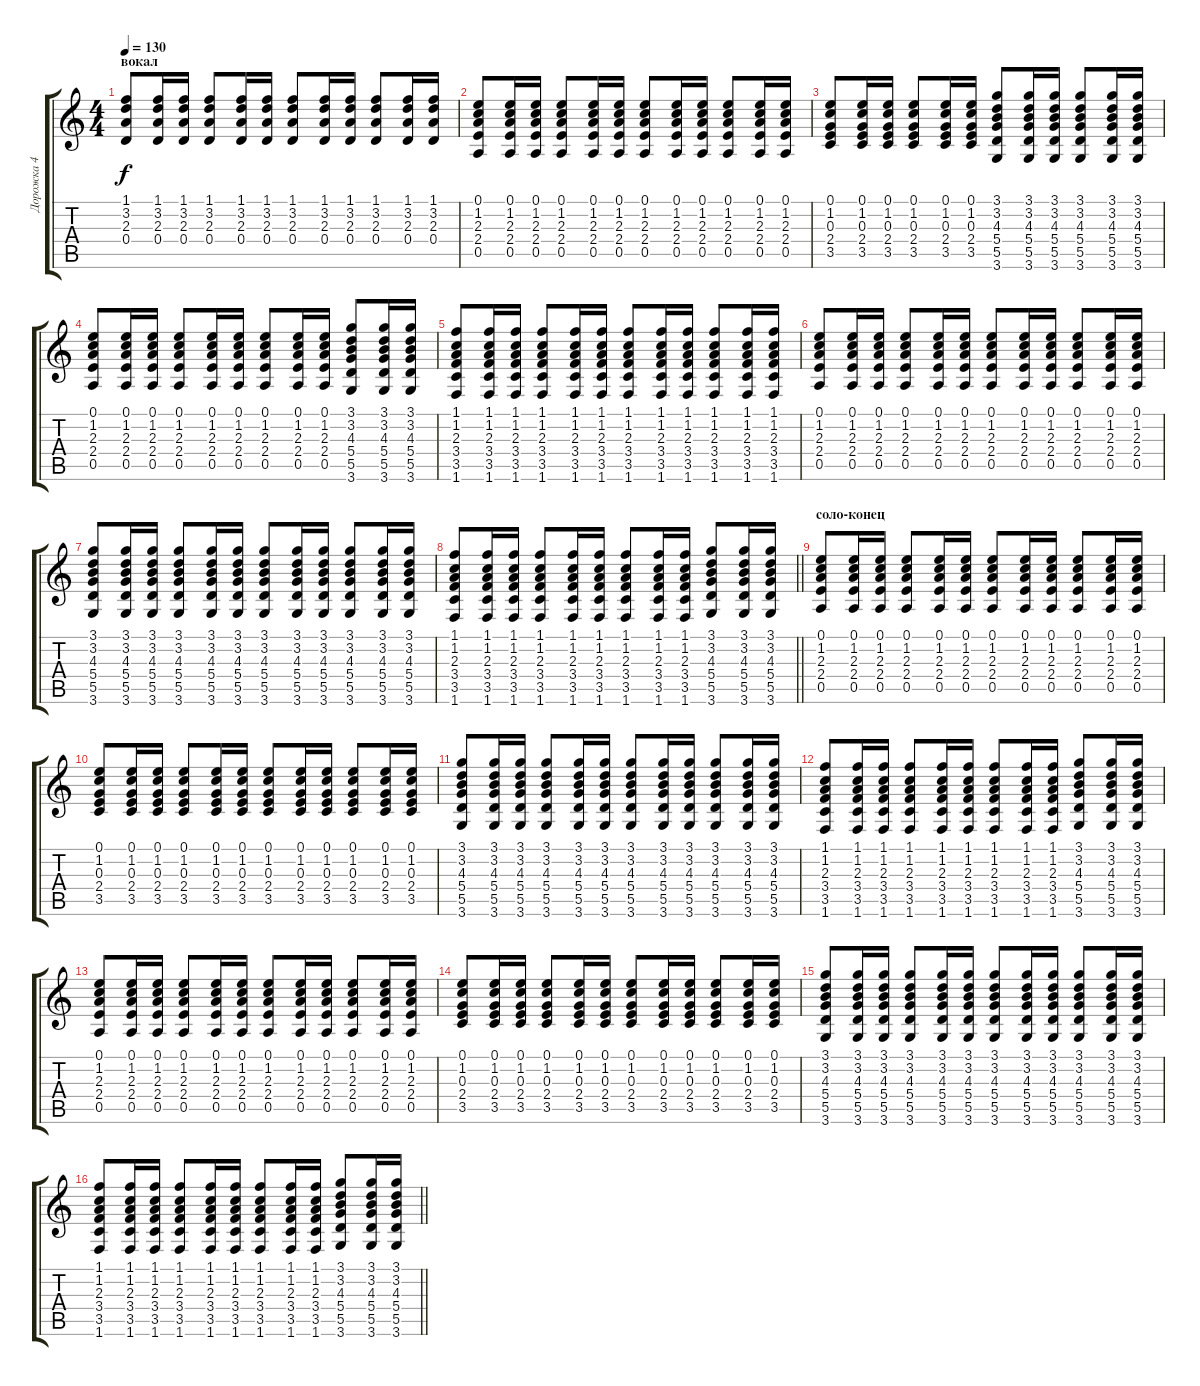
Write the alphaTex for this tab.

\track ("Дорожка 4" "Дорожка 4") {instrument acousticguitarsteel}
\staff {score tabs}
\tuning (E4 B3 G3 D3 A2 E2) {hide}
\ts (4 4)
\section ("" "вокал")
\tempo 130
\clef g2
\ks c
(1.1 3.2 2.3 0.4).8{dy f} (1.1 3.2 2.3 0.4).16 (1.1 3.2 2.3 0.4).16 (1.1 3.2 2.3 0.4).8 (1.1 3.2 2.3 0.4).16 (1.1 3.2 2.3 0.4).16 (1.1 3.2 2.3 0.4).8 (1.1 3.2 2.3 0.4).16 (1.1 3.2 2.3 0.4).16 (1.1 3.2 2.3 0.4).8 (1.1 3.2 2.3 0.4).16 (1.1 3.2 2.3 0.4).16 |
(0.1 1.2 2.3 2.4 0.5).8 (0.1 1.2 2.3 2.4 0.5).16 (0.1 1.2 2.3 2.4 0.5).16 (0.1 1.2 2.3 2.4 0.5).8 (0.1 1.2 2.3 2.4 0.5).16 (0.1 1.2 2.3 2.4 0.5).16 (0.1 1.2 2.3 2.4 0.5).8 (0.1 1.2 2.3 2.4 0.5).16 (0.1 1.2 2.3 2.4 0.5).16 (0.1 1.2 2.3 2.4 0.5).8 (0.1 1.2 2.3 2.4 0.5).16 (0.1 1.2 2.3 2.4 0.5).16 |
(0.1 1.2 0.3 2.4 3.5).8 (0.1 1.2 0.3 2.4 3.5).16 (0.1 1.2 0.3 2.4 3.5).16 (0.1 1.2 0.3 2.4 3.5).8 (0.1 1.2 0.3 2.4 3.5).16 (0.1 1.2 0.3 2.4 3.5).16 (3.1 3.2 4.3 5.4 5.5 3.6).8 (3.1 3.2 4.3 5.4 5.5 3.6).16 (3.1 3.2 4.3 5.4 5.5 3.6).16 (3.1 3.2 4.3 5.4 5.5 3.6).8 (3.1 3.2 4.3 5.4 5.5 3.6).16 (3.1 3.2 4.3 5.4 5.5 3.6).16 |
(0.1 1.2 2.3 2.4 0.5).8 (0.1 1.2 2.3 2.4 0.5).16 (0.1 1.2 2.3 2.4 0.5).16 (0.1 1.2 2.3 2.4 0.5).8 (0.1 1.2 2.3 2.4 0.5).16 (0.1 1.2 2.3 2.4 0.5).16 (0.1 1.2 2.3 2.4 0.5).8 (0.1 1.2 2.3 2.4 0.5).16 (0.1 1.2 2.3 2.4 0.5).16 (3.1 3.2 4.3 5.4 5.5 3.6).8 (3.1 3.2 4.3 5.4 5.5 3.6).16 (3.1 3.2 4.3 5.4 5.5 3.6).16 |
(1.1 1.2 2.3 3.4 3.5 1.6).8 (1.1 1.2 2.3 3.4 3.5 1.6).16 (1.1 1.2 2.3 3.4 3.5 1.6).16 (1.1 1.2 2.3 3.4 3.5 1.6).8 (1.1 1.2 2.3 3.4 3.5 1.6).16 (1.1 1.2 2.3 3.4 3.5 1.6).16 (1.1 1.2 2.3 3.4 3.5 1.6).8 (1.1 1.2 2.3 3.4 3.5 1.6).16 (1.1 1.2 2.3 3.4 3.5 1.6).16 (1.1 1.2 2.3 3.4 3.5 1.6).8 (1.1 1.2 2.3 3.4 3.5 1.6).16 (1.1 1.2 2.3 3.4 3.5 1.6).16 |
(0.1 1.2 2.3 2.4 0.5).8 (0.1 1.2 2.3 2.4 0.5).16 (0.1 1.2 2.3 2.4 0.5).16 (0.1 1.2 2.3 2.4 0.5).8 (0.1 1.2 2.3 2.4 0.5).16 (0.1 1.2 2.3 2.4 0.5).16 (0.1 1.2 2.3 2.4 0.5).8 (0.1 1.2 2.3 2.4 0.5).16 (0.1 1.2 2.3 2.4 0.5).16 (0.1 1.2 2.3 2.4 0.5).8 (0.1 1.2 2.3 2.4 0.5).16 (0.1 1.2 2.3 2.4 0.5).16 |
(3.1 3.2 4.3 5.4 5.5 3.6).8 (3.1 3.2 4.3 5.4 5.5 3.6).16 (3.1 3.2 4.3 5.4 5.5 3.6).16 (3.1 3.2 4.3 5.4 5.5 3.6).8 (3.1 3.2 4.3 5.4 5.5 3.6).16 (3.1 3.2 4.3 5.4 5.5 3.6).16 (3.1 3.2 4.3 5.4 5.5 3.6).8 (3.1 3.2 4.3 5.4 5.5 3.6).16 (3.1 3.2 4.3 5.4 5.5 3.6).16 (3.1 3.2 4.3 5.4 5.5 3.6).8 (3.1 3.2 4.3 5.4 5.5 3.6).16 (3.1 3.2 4.3 5.4 5.5 3.6).16 |
\barLineRight lightlight
(1.1 1.2 2.3 3.4 3.5 1.6).8 (1.1 1.2 2.3 3.4 3.5 1.6).16 (1.1 1.2 2.3 3.4 3.5 1.6).16 (1.1 1.2 2.3 3.4 3.5 1.6).8 (1.1 1.2 2.3 3.4 3.5 1.6).16 (1.1 1.2 2.3 3.4 3.5 1.6).16 (1.1 1.2 2.3 3.4 3.5 1.6).8 (1.1 1.2 2.3 3.4 3.5 1.6).16 (1.1 1.2 2.3 3.4 3.5 1.6).16 (3.1 3.2 4.3 5.4 5.5 3.6).8 (3.1 3.2 4.3 5.4 5.5 3.6).16 (3.1 3.2 4.3 5.4 5.5 3.6).16 |
\section ("" "соло-конец")
(0.1 1.2 2.3 2.4 0.5).8 (0.1 1.2 2.3 2.4 0.5).16 (0.1 1.2 2.3 2.4 0.5).16 (0.1 1.2 2.3 2.4 0.5).8 (0.1 1.2 2.3 2.4 0.5).16 (0.1 1.2 2.3 2.4 0.5).16 (0.1 1.2 2.3 2.4 0.5).8 (0.1 1.2 2.3 2.4 0.5).16 (0.1 1.2 2.3 2.4 0.5).16 (0.1 1.2 2.3 2.4 0.5).8 (0.1 1.2 2.3 2.4 0.5).16 (0.1 1.2 2.3 2.4 0.5).16 |
(0.1 1.2 0.3 2.4 3.5).8 (0.1 1.2 0.3 2.4 3.5).16 (0.1 1.2 0.3 2.4 3.5).16 (0.1 1.2 0.3 2.4 3.5).8 (0.1 1.2 0.3 2.4 3.5).16 (0.1 1.2 0.3 2.4 3.5).16 (0.1 1.2 0.3 2.4 3.5).8 (0.1 1.2 0.3 2.4 3.5).16 (0.1 1.2 0.3 2.4 3.5).16 (0.1 1.2 0.3 2.4 3.5).8 (0.1 1.2 0.3 2.4 3.5).16 (0.1 1.2 0.3 2.4 3.5).16 |
(3.1 3.2 4.3 5.4 5.5 3.6).8 (3.1 3.2 4.3 5.4 5.5 3.6).16 (3.1 3.2 4.3 5.4 5.5 3.6).16 (3.1 3.2 4.3 5.4 5.5 3.6).8 (3.1 3.2 4.3 5.4 5.5 3.6).16 (3.1 3.2 4.3 5.4 5.5 3.6).16 (3.1 3.2 4.3 5.4 5.5 3.6).8 (3.1 3.2 4.3 5.4 5.5 3.6).16 (3.1 3.2 4.3 5.4 5.5 3.6).16 (3.1 3.2 4.3 5.4 5.5 3.6).8 (3.1 3.2 4.3 5.4 5.5 3.6).16 (3.1 3.2 4.3 5.4 5.5 3.6).16 |
(1.1 1.2 2.3 3.4 3.5 1.6).8 (1.1 1.2 2.3 3.4 3.5 1.6).16 (1.1 1.2 2.3 3.4 3.5 1.6).16 (1.1 1.2 2.3 3.4 3.5 1.6).8 (1.1 1.2 2.3 3.4 3.5 1.6).16 (1.1 1.2 2.3 3.4 3.5 1.6).16 (1.1 1.2 2.3 3.4 3.5 1.6).8 (1.1 1.2 2.3 3.4 3.5 1.6).16 (1.1 1.2 2.3 3.4 3.5 1.6).16 (3.1 3.2 4.3 5.4 5.5 3.6).8 (3.1 3.2 4.3 5.4 5.5 3.6).16 (3.1 3.2 4.3 5.4 5.5 3.6).16 |
(0.1 1.2 2.3 2.4 0.5).8 (0.1 1.2 2.3 2.4 0.5).16 (0.1 1.2 2.3 2.4 0.5).16 (0.1 1.2 2.3 2.4 0.5).8 (0.1 1.2 2.3 2.4 0.5).16 (0.1 1.2 2.3 2.4 0.5).16 (0.1 1.2 2.3 2.4 0.5).8 (0.1 1.2 2.3 2.4 0.5).16 (0.1 1.2 2.3 2.4 0.5).16 (0.1 1.2 2.3 2.4 0.5).8 (0.1 1.2 2.3 2.4 0.5).16 (0.1 1.2 2.3 2.4 0.5).16 |
(0.1 1.2 0.3 2.4 3.5).8 (0.1 1.2 0.3 2.4 3.5).16 (0.1 1.2 0.3 2.4 3.5).16 (0.1 1.2 0.3 2.4 3.5).8 (0.1 1.2 0.3 2.4 3.5).16 (0.1 1.2 0.3 2.4 3.5).16 (0.1 1.2 0.3 2.4 3.5).8 (0.1 1.2 0.3 2.4 3.5).16 (0.1 1.2 0.3 2.4 3.5).16 (0.1 1.2 0.3 2.4 3.5).8 (0.1 1.2 0.3 2.4 3.5).16 (0.1 1.2 0.3 2.4 3.5).16 |
(3.1 3.2 4.3 5.4 5.5 3.6).8 (3.1 3.2 4.3 5.4 5.5 3.6).16 (3.1 3.2 4.3 5.4 5.5 3.6).16 (3.1 3.2 4.3 5.4 5.5 3.6).8 (3.1 3.2 4.3 5.4 5.5 3.6).16 (3.1 3.2 4.3 5.4 5.5 3.6).16 (3.1 3.2 4.3 5.4 5.5 3.6).8 (3.1 3.2 4.3 5.4 5.5 3.6).16 (3.1 3.2 4.3 5.4 5.5 3.6).16 (3.1 3.2 4.3 5.4 5.5 3.6).8 (3.1 3.2 4.3 5.4 5.5 3.6).16 (3.1 3.2 4.3 5.4 5.5 3.6).16 |
\barLineRight lightlight
(1.1 1.2 2.3 3.4 3.5 1.6).8 (1.1 1.2 2.3 3.4 3.5 1.6).16 (1.1 1.2 2.3 3.4 3.5 1.6).16 (1.1 1.2 2.3 3.4 3.5 1.6).8 (1.1 1.2 2.3 3.4 3.5 1.6).16 (1.1 1.2 2.3 3.4 3.5 1.6).16 (1.1 1.2 2.3 3.4 3.5 1.6).8 (1.1 1.2 2.3 3.4 3.5 1.6).16 (1.1 1.2 2.3 3.4 3.5 1.6).16 (3.1 3.2 4.3 5.4 5.5 3.6).8 (3.1 3.2 4.3 5.4 5.5 3.6).16 (3.1 3.2 4.3 5.4 5.5 3.6).16
